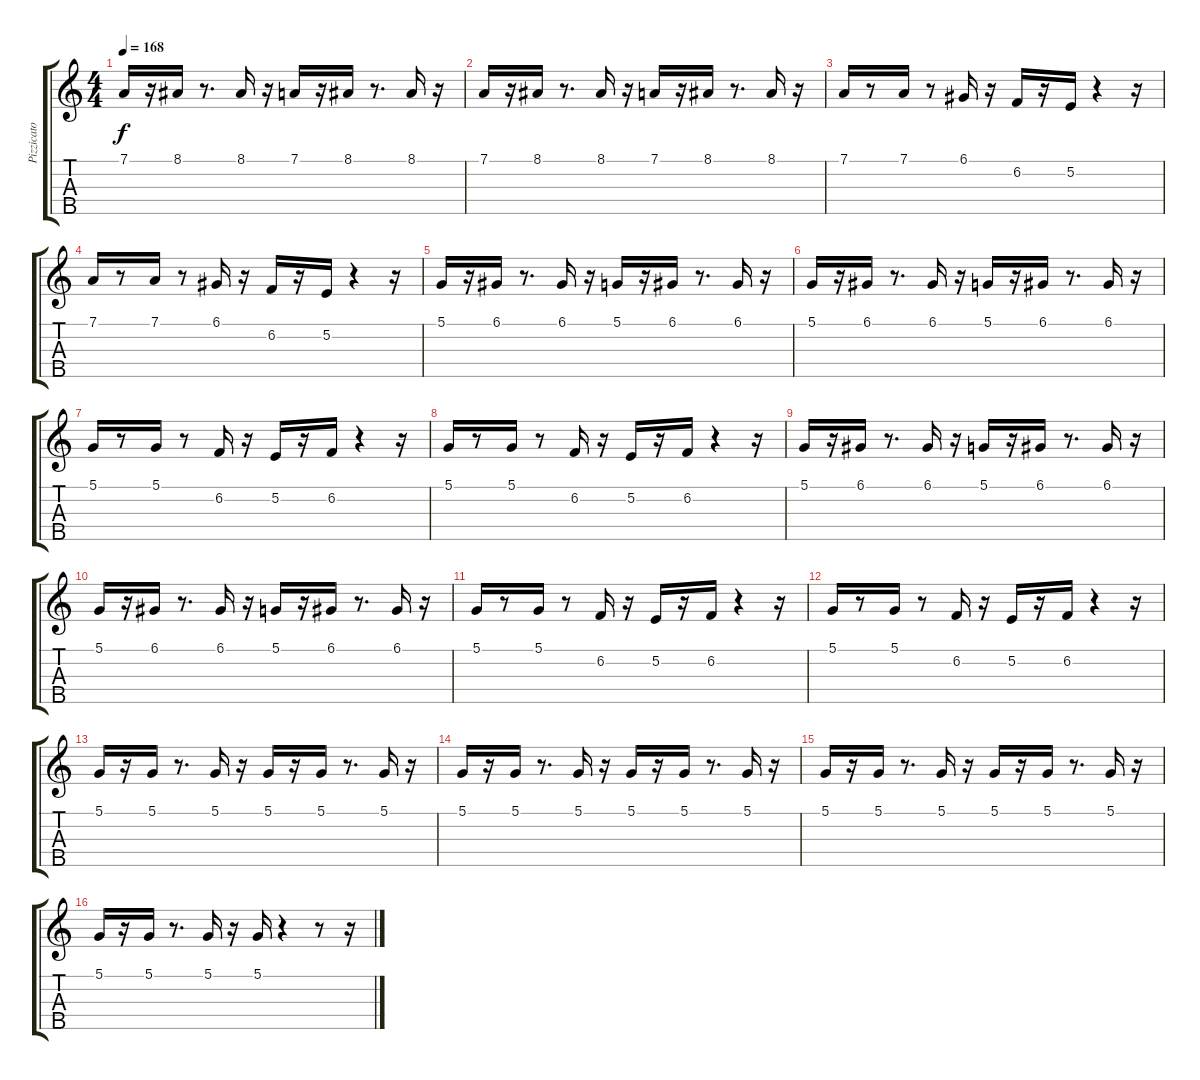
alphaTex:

\track ("Pizzicato Cordes" "Pizzicato ") {instrument pizzicatostrings}
\staff {score tabs}
\tuning (D4 B3 G3 D3 G4) {hide}
\ts (4 4)
\tempo 168
\clef g2
\ks c
7.1.16{dy f} r.16 8.1.16 r.8{d} 8.1.16 r.16 7.1.16 r.16 8.1.16 r.8{d} 8.1.16 r.16 |
7.1.16 r.16 8.1.16 r.8{d} 8.1.16 r.16 7.1.16 r.16 8.1.16 r.8{d} 8.1.16 r.16 |
7.1.16 r.8 7.1.16 r.8 6.1.16 r.16 6.2.16 r.16 5.2.16 r.4 r.16 |
7.1.16 r.8 7.1.16 r.8 6.1.16 r.16 6.2.16 r.16 5.2.16 r.4 r.16 |
5.1.16 r.16 6.1.16 r.8{d} 6.1.16 r.16 5.1.16 r.16 6.1.16 r.8{d} 6.1.16 r.16 |
5.1.16 r.16 6.1.16 r.8{d} 6.1.16 r.16 5.1.16 r.16 6.1.16 r.8{d} 6.1.16 r.16 |
5.1.16 r.8 5.1.16 r.8 6.2.16 r.16 5.2.16 r.16 6.2.16 r.4 r.16 |
5.1.16 r.8 5.1.16 r.8 6.2.16 r.16 5.2.16 r.16 6.2.16 r.4 r.16 |
5.1.16 r.16 6.1.16 r.8{d} 6.1.16 r.16 5.1.16 r.16 6.1.16 r.8{d} 6.1.16 r.16 |
5.1.16 r.16 6.1.16 r.8{d} 6.1.16 r.16 5.1.16 r.16 6.1.16 r.8{d} 6.1.16 r.16 |
5.1.16 r.8 5.1.16 r.8 6.2.16 r.16 5.2.16 r.16 6.2.16 r.4 r.16 |
5.1.16 r.8 5.1.16 r.8 6.2.16 r.16 5.2.16 r.16 6.2.16 r.4 r.16 |
5.1.16 r.16 5.1.16 r.8{d} 5.1.16 r.16 5.1.16 r.16 5.1.16 r.8{d} 5.1.16 r.16 |
5.1.16 r.16 5.1.16 r.8{d} 5.1.16 r.16 5.1.16 r.16 5.1.16 r.8{d} 5.1.16 r.16 |
5.1.16 r.16 5.1.16 r.8{d} 5.1.16 r.16 5.1.16 r.16 5.1.16 r.8{d} 5.1.16 r.16 |
5.1.16 r.16 5.1.16 r.8{d} 5.1.16 r.16 5.1.16 r.4 r.8 r.16
